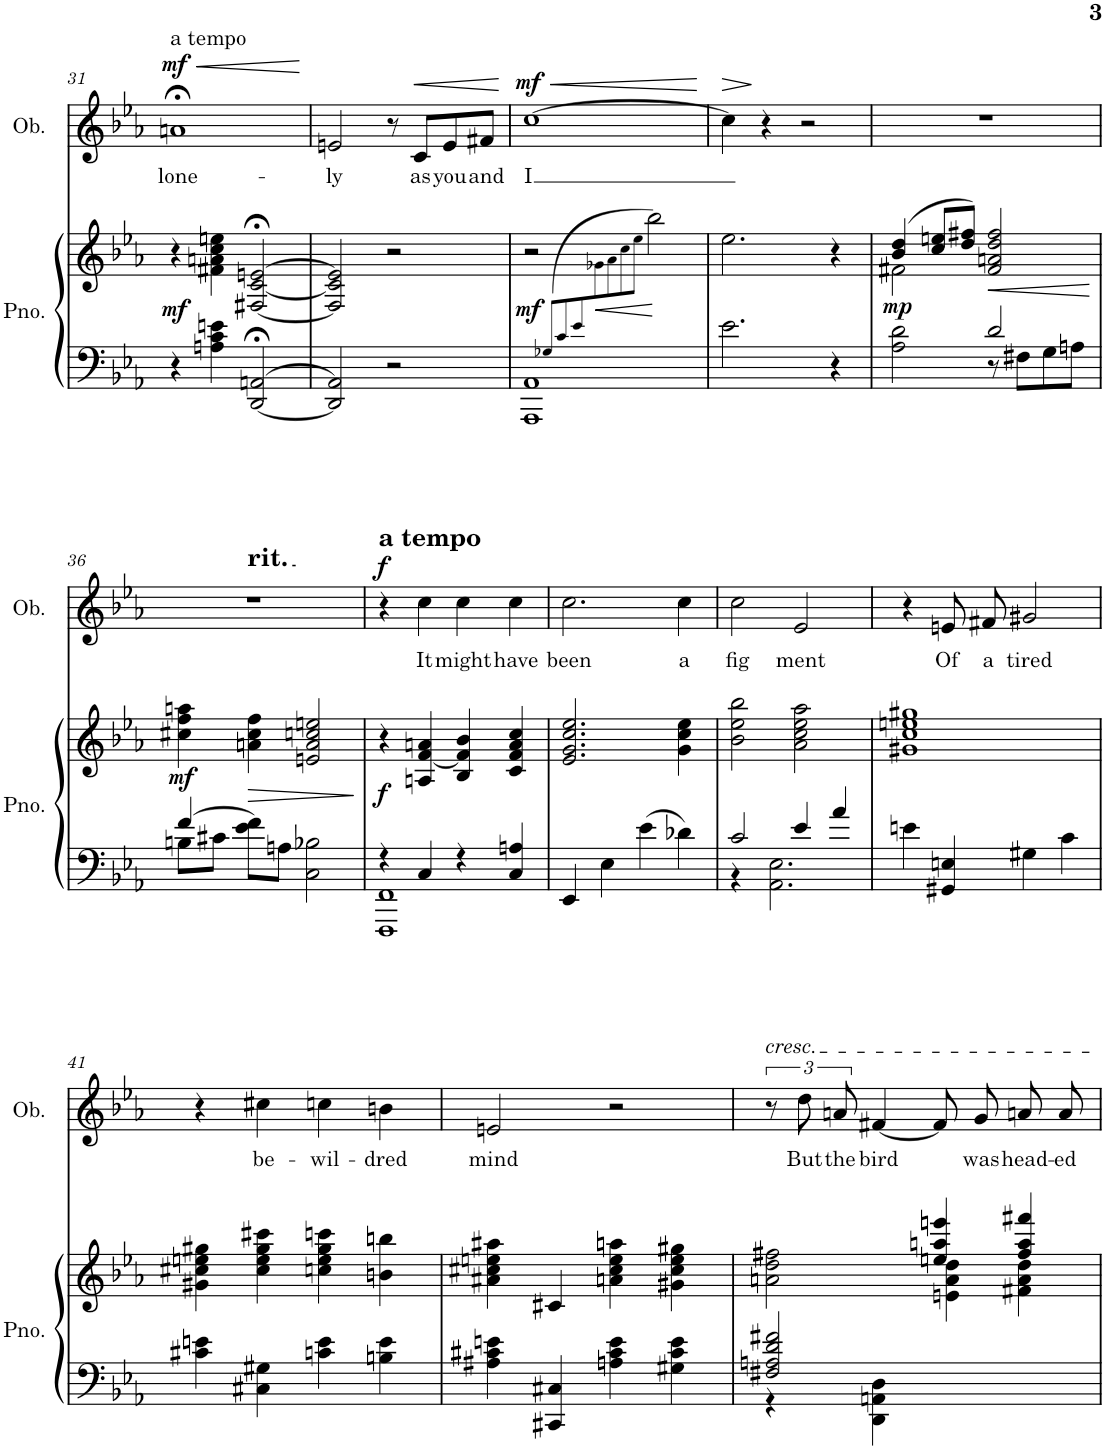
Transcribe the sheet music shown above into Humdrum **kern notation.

**kern	**kern	**dynam	**kern	**text	**dynam
*part2	*part2	*part2	*part1	*part1	*part1
*staff3	*staff2	*staff2/3	*staff1	*staff1	*staff1
*I"Piano	*	*	*I"Oboe	*	*
*I'Pno.	*	*	*I'Ob.	*	*
!!LO:PB:g=z
*clefF4	*clefG2	*	*clefG2	*	*
*k[b-e-a-]	*k[b-e-a-]	*	*k[b-e-a-]	*	*
*M4/4	*M4/4	*	*M4/4	*	*
=31	=31	=31	=31	=31	=31
!	!	!	!LO:TX:a:t=a tempo	!	!
!	!	!LO:DY:b	!	!LO:LY:b	!LO:HP:b
!	!	!	!	!	!LO:DY:n=1:a
4r	4r	mf	1an;<	lone-	< mf
4An\ 4c\ 4en\	4f#X\ 4an\ 4cc\ 4een\	.	.	.	.
[2DD/;< [2AAn/;<	[2F#X/;< [2c/;< [2en/;<	.	.	.	.
.	.	.	.	.	[
=32	=32	=32	=32	=32	=32
!	!	!	!	!LO:LY:b	!
2DD/] 2AA/]	2F#/] 2c/] 2e/]	.	2en/	-ly	.
2r	2r	.	8r	.	.
!	!	!	!	!LO:LY:b	!LO:HP:b
.	.	.	8c/L	as	<
!	!	!	!	!LO:LY:b	!
.	.	.	8e/	you	.
!	!	!	!	!LO:LY:b	!
.	.	.	8f#X/J	and	.
.	.	.	.	.	[
=33	=33	=33	=33	=33	=33
*^	*	*	*	*	*
!	!	!	!LO:DY:b	!	!LO:LY:b	!LO:HP:b
!	!	!	!	!	!	!LO:DY:n=1:a
2ryy	1AAA- 1AA-	2r	mf	[1cc	I	< mf
.	.	8qg-X\	.	.	.	.
8qG-X/L	.	8qa-\	.	.	.	.
8qc/	.	8qcc\	.	.	.	.
8qe-/	.	8qee-\J	.	.	.	.
2ryy	.	2bb-\	.	.	.	.
*v	*v	*	*	*	*	*
.	.	.	.	.	[
=34	=34	=34	=34	=34	=34
!	!	!	!	!	!LO:HP:b
2.e-\	2.ee-\	.	4cc\]	.	>
.	.	.	4r	.	]
.	.	.	2r	.	.
4r	4r	.	.	.	.
=35	=35	=35	=35	=35	=35
*^	*^	*	*	*	*
!	!	!	!	!LO:DY:b	!	!	!
2ryy	2A-\ 2d\	(4b-/ 4dd/	2f#X\	mp	1r	.	.
.	.	8cc/ 8een/L	.	.	.	.	.
.	.	8dd/ 8ff#X/J)	.	.	.	.	.
!	!	!	!	!LO:HP:b	!	!	!
2d/	8r	2f#/ 2an/ 2dd/ 2ff#/	2ryy	<	.	.	.
.	8F#X\L	.	.	.	.	.	.
.	8G\	.	.	.	.	.	.
.	8An\J	.	.	.	.	.	.
*	*	*v	*v	*	*	*	*
!!LO:LB:g=z
=36	=36	=36	=36	=36	=36	=36
!	!	!	!LO:DY:b	!	!	!
*	*	*	*	*^	*	*
[4f/	8Bn\L	4cc#X\ 4ff\ 4aan\	mf	1r	4ryy	.	.
.	8c#X\J	.	.	.	.	.	.
!	!	!	!	!	!LO:TX:a:t=rit.	!	!
8e-\ 8f\]L	2.ryy	4an\ 4cc#\ 4ff\	.	.	2.ryy	.	.
8An\J	.	.	.	.	.	.	.
2C\ 2B-X\	.	2en/ 2a/ 2ccn/ 2een/	.	.	.	.	.
*v	*v	*	*	*	*	*	*
.	.	[	.	.	.	.
=37	=37	=37	=37	=37	=37	=37
*^	*	*	*	*	*	*
!	!	!	!	!LO:TX:a:B:t=a tempo	!	!	!
!	!	!	!LO:DY:b	!	!	!	!LO:DY:a
*	*	*	*	*v	*v	*	*
4r	1FFF 1FF	4r	f	4r	.	f
!	!	!	!	!	!LO:LY:b	!
4C/	.	4An/ [4f/ 4an/	.	4cc\	It	.
!	!	!	!	!	!LO:LY:b	!
4r	.	4B-/ 4f/] 4b-/	.	4cc\	might	.
!	!	!	!	!	!LO:LY:b	!
4C/ 4An/	.	4c/ 4f/ 4a/ 4cc/	.	4cc\	have	.
*v	*v	*	*	*	*	*
=38	=38	=38	=38	=38	=38
!	!	!	!	!LO:LY:b	!
4EE-/	2.e-/ 2.g/ 2.cc/ 2.ee-/	.	2.cc\	been	.
4E-\	.	.	.	.	.
4e-\	.	.	.	.	.
!	!	!	!	!LO:LY:b	!
4d-X\	4g\ 4cc\ 4ee-\	.	4cc\	a	.
=39	=39	=39	=39	=39	=39
*^	*	*	*	*	*
!	!	!	!	!	!LO:LY:b	!
2c/	4r	2b-\ 2ee-\ 2bb-\	.	2cc\	fig	.
.	2.AA-\ 2.E-\	.	.	.	.	.
!	!	!	!	!	!LO:LY:b	!
4e-/	.	2a-\ 2cc\ 2ee-\ 2aa-\	.	2e-/	ment	.
4a-/	.	.	.	.	.	.
*v	*v	*	*	*	*	*
=40	=40	=40	=40	=40	=40
4en\	1g#X 1cc 1een 1gg#X	.	4r	.	.
!	!	!	!	!LO:LY:b	!
4GG#X/ 4En/	.	.	8en/	Of	.
!	!	!	!	!LO:LY:b	!
.	.	.	8f#X/	a	.
!	!	!	!	!LO:LY:b	!
4G#X\	.	.	2g#X/	tired	.
4c\	.	.	.	.	.
!!LO:LB:g=z
=41	=41	=41	=41	=41	=41
4c#X\ 4en\	4g#X\ 4cc#X\ 4een\ 4gg#X\	.	4r	.	.
!	!	!	!	!LO:LY:b	!
4C#X\ 4G#X\	4cc#\ 4ee\ 4gg#\ 4ccc#X\	.	4cc#X\	be-	.
!	!	!	!	!LO:LY:b	!
4cn\ 4e\	4ccn\ 4ee\ 4gg#\ 4cccn\	.	4ccn\	-wil-	.
!	!	!	!	!LO:LY:b	!
4Bn\ 4e\	4bn\ 4bbn\	.	4bn\	-dred	.
=42	=42	=42	=42	=42	=42
!	!	!	!	!LO:LY:b	!
4A#X\ 4c#X\ 4en\	4a#X\ 4cc#X\ 4een\ 4aa#X\	.	2en/	mind	.
4CC#X/ 4C#X/	4c#X/	.	.	.	.
4An\ 4c#\ 4e\	4an\ 4cc#\ 4ee\ 4aan\	.	2r	.	.
4G#X\ 4c#\ 4e\	4g#X\ 4cc#\ 4ee\ 4gg#X\	.	.	.	.
=43	=43	=43	=43	=43	=43
*^	*^	*	*	*	*
!	!	!	!	!	!LO:TX:a:i:t=cresc.	!	!
2F#X/ 2An/ 2d/ 2f#X/	4r	2an\ 2dd\ 2ff#X\	2ryy	.	12r	.	.
!	!	!	!	!	!	!LO:LY:b	!
.	.	.	.	.	12dd\	But	.
!	!	!	!	!	!	!LO:LY:b	!
.	.	.	.	.	12an/	the	.
!	!	!	!	!	!	!LO:LY:b	!
.	4DD\ 4AAn\ 4D\	.	.	.	[4f#X/	bird	.
2ryy	2ryy	4een/ 4aan/ 4eeen/	4en\ 4a\ 4dd\	.	8f#/]	.	.
!	!	!	!	!	!	!LO:LY:b	!
.	.	.	.	.	8g/	was	.
!	!	!	!	!	!	!LO:LY:b	!
.	.	4ff#/ 4aa/ 4fff#X/	4f#X\ 4a\ 4dd\	.	8an/	head-	.
!	!	!	!	!	!	!LO:LY:b	!
.	.	.	.	.	8a/	-ed	.
*v	*v	*	*	*	*	*	*
*	*v	*v	*	*	*	*
=	=	=	=	=	=
*-	*-	*-	*-	*-	*-
